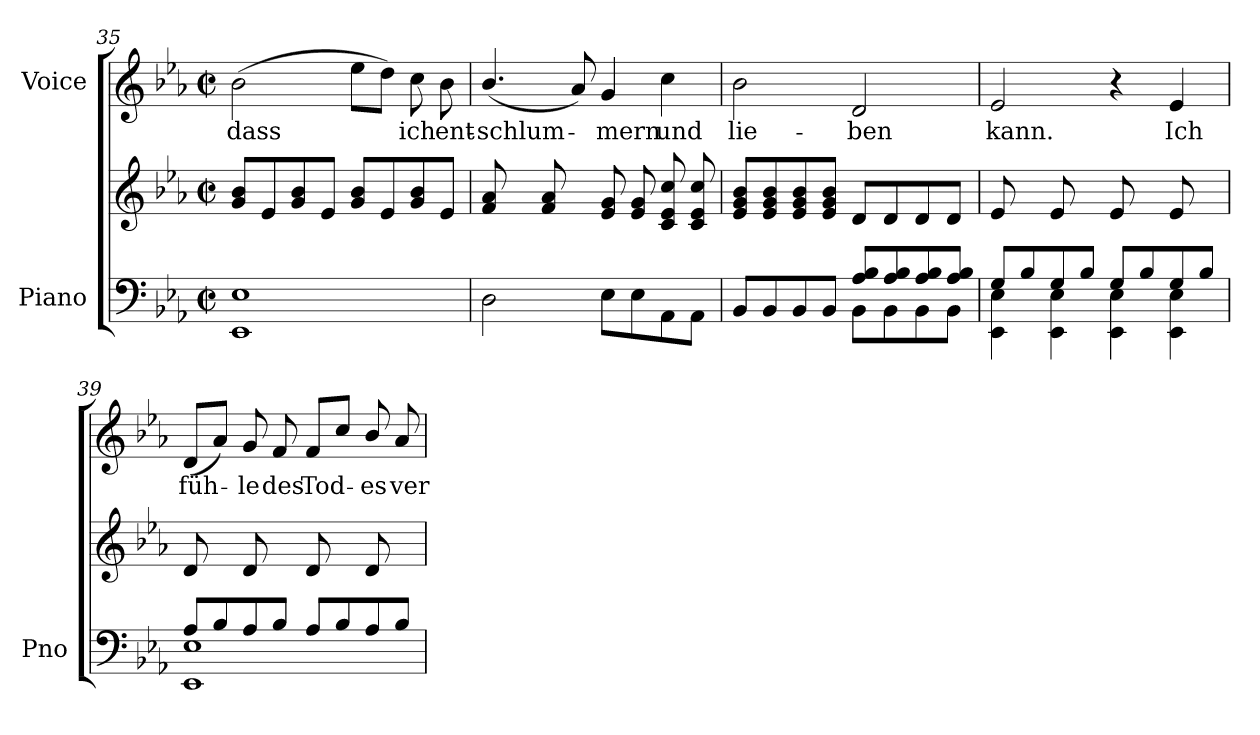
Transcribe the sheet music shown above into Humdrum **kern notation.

**kern	**kern	**kern	**text
*part2	*part2	*part1	*part1
*staff3	*staff2	*staff1	*staff1
*I"Piano	*	*I"Voice	*
*I'Pno	*	*	*
!!LO:LB:g=z
*clefF4	*clefG2	*clefG2	*
*k[b-e-a-]	*k[b-e-a-]	*k[b-e-a-]	*
*M2/2	*M2/2	*M2/2	*
*met(c|)	*met(c|)	*met(c|)	*
=35	=35	=35	=35
!	!	!	!LO:LY:b
1EE- 1E-	8g/ 8b-/L	(2b-\	dass
.	8e-/	.	.
.	8g/ 8b-/	.	.
.	8e-/J	.	.
.	8g/ 8b-/L	8ee-\L	.
.	8e-/	8dd\J)	.
!	!	!	!LO:LY:b
.	8g/ 8b-/	8cc\	ich
!	!	!	!LO:LY:b
.	8e-/J	8b-\	ent-
=36	=36	=36	=36
*^	*	*	*
!	!	!	!	!LO:LY:b
8ryy	2D\	8f/ 8a-/L	(4.b-/	-schlum-
8B-/	.	8ryy	.	.
8ryy	.	8f/ 8a-/	.	.
8B-/J	.	8ryy	8a-/)	.
!	!	!	!	!LO:LY:b
2ryy	8E-\L	8e-/ 8g/L	4g/	-mern
.	8E-\	8e-/ 8g/	.	.
!	!	!	!	!LO:LY:b
.	8AA-\	8c/ 8e-/ 8cc/	4cc\	und
.	8AA-\J	8c/ 8e-/ 8cc/J	.	.
=37	=37	=37	=37	=37
!	!	!	!	!LO:LY:b
8BB-/L	2rBByy	8e-/ 8g/ 8b-/L	2b-\	lie-
8BB-/	.	8e-/ 8g/ 8b-/	.	.
8BB-/	.	8e-/ 8g/ 8b-/	.	.
8BB-/J	.	8e-/ 8g/ 8b-/J	.	.
!	!	!	!	!LO:LY:b
8BB-\L	8A-/ 8B-/L	8d/L	2d/	-ben
8BB-\	8A-/ 8B-/	8d/	.	.
8BB-\	8A-/ 8B-/	8d/	.	.
8BB-\J	8A-/ 8B-/J	8d/J	.	.
=38	=38	=38	=38	=38
*	*^	*	*	*
!	!	!	!	!	!LO:LY:b
8ryy	4EE-\ 4E-\	8G/L	8e-/L	2e-/	kann.
8B-/	.	8B-/	8ryy	.	.
8ryy	4EE-\ 4E-\	8G/	8e-/	.	.
8B-/J	.	8B-/J	8ryy	.	.
8ryy	4EE-\ 4E-\	8G/L	8e-/L	4r	.
8B-/	.	8B-/	8ryy	.	.
!	!	!	!	!	!LO:LY:b
8ryy	4EE-\ 4E-\	8G/	8e-/	4e-/	Ich
8B-/J	.	8B-/J	8ryy	.	.
!!LO:PB:g=z
=39	=39	=39	=39	=39	=39
!	!	!	!	!	!LO:LY:b
8ryy	1EE- 1E-	8A-/L	8d/L	(8d/L	füh-
8B-/	.	8B-/	8ryy	8a-/J)	.
!	!	!	!	!	!LO:LY:b
8ryy	.	8A-/	8d/	8g/	-le
!	!	!	!	!	!LO:LY:b
8B-/J	.	8B-/J	8ryy	8f/	des
!	!	!	!	!	!LO:LY:b
8ryy	.	8A-/L	8d/L	8f/L	Tod-
8B-/	.	8B-/	8ryy	8cc/J	.
!	!	!	!	!	!LO:LY:b
8ryy	.	8A-/	8d/	8b-/	-es
!	!	!	!	!	!LO:LY:b
8B-/J	.	8B-/J	8ryy	8a-/	ver-
*v	*v	*v	*	*	*
=	=	=	=
*-	*-	*-	*-
